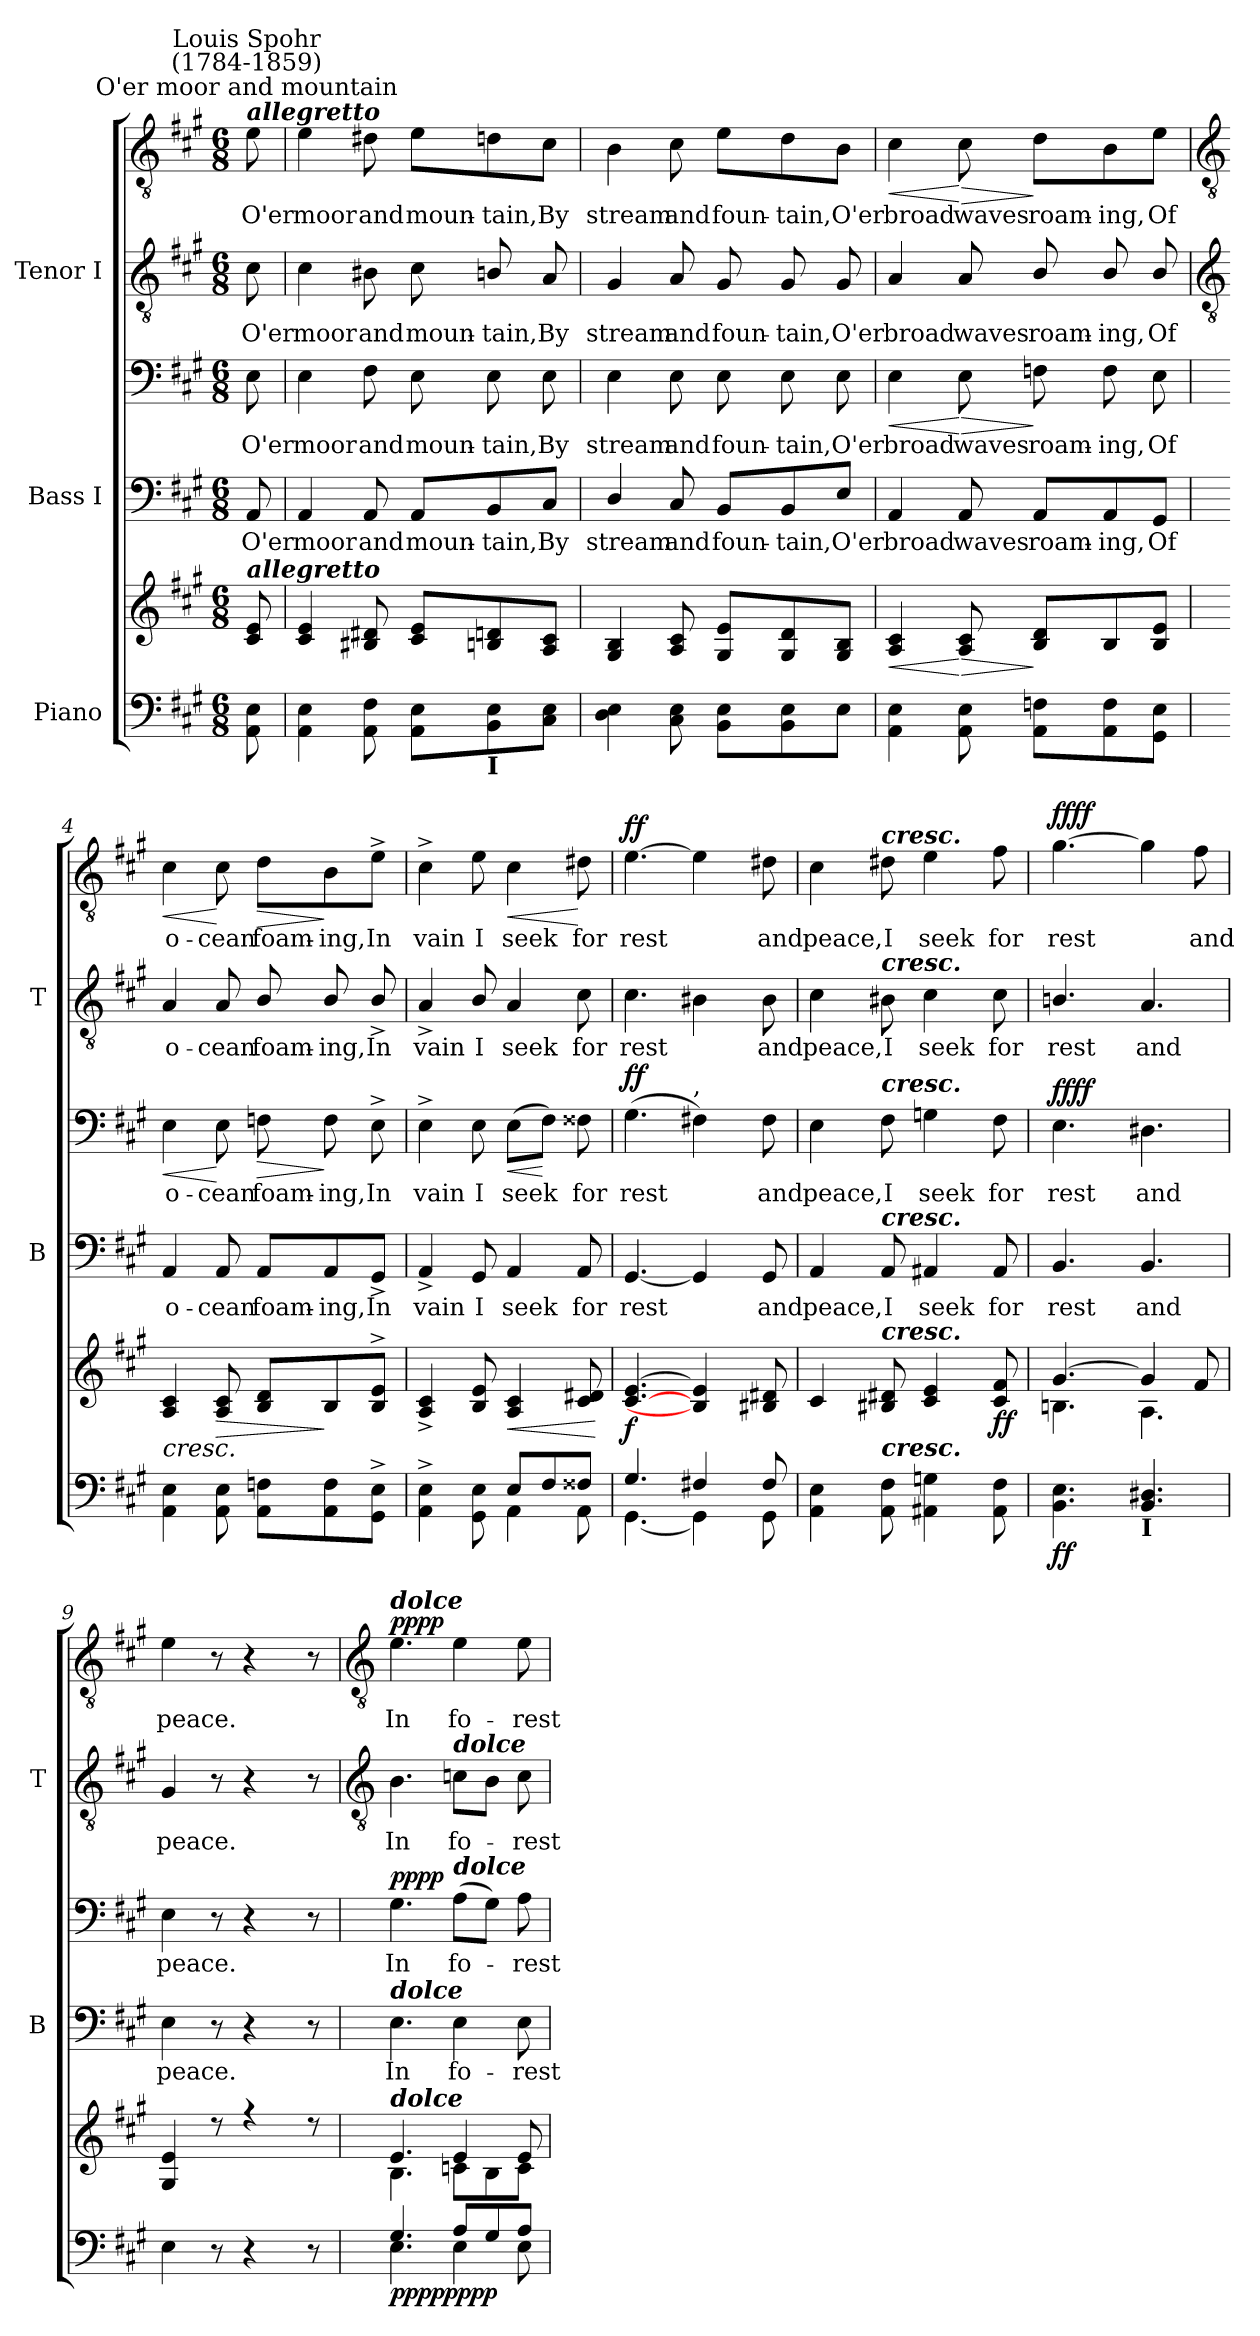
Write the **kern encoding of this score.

**kern	**kern	**dynam	**kern	**text	**kern	**text	**dynam	**kern	**text	**kern	**text	**dynam
*part3	*part3	*part3	*part2	*part2	*part2	*part2	*part2	*part1	*part1	*part1	*part1	*part1
*staff6	*staff5	*staff5/6	*staff4	*staff4	*staff3	*staff3	*staff3/4	*staff2	*staff2	*staff1	*staff1	*staff1/2
*I"Piano	*	*	*I"Bass I	*	*	*	*	*I"Tenor I	*	*	*	*
*	*	*	*I'B	*	*	*	*	*I'T	*	*	*	*
*clefF4	*clefG2	*	*clefF4	*	*clefF4	*	*	*clefGv2	*	*clefGv2	*	*
*k[f#c#g#]	*k[f#c#g#]	*	*k[f#c#g#]	*	*k[f#c#g#]	*	*	*k[f#c#g#]	*	*k[f#c#g#]	*	*
*A:	*A:	*	*A:	*	*A:	*	*	*A:	*	*A:	*	*
*M6/8	*M6/8	*	*M6/8	*	*M6/8	*	*	*M6/8	*	*M6/8	*	*
*MM69	*MM69	*	*MM69	*	*MM69	*	*	*MM69	*	*MM69	*	*
=	=	=	=	=	=	=	=	=	=	=	=	=
!	!	!	!	!	!	!	!	!	!	!LO:TX:a:Bi:t=allegretto	!	!
!	!	!	!	!	!	!	!	!	!	!LO:TX:a:cj:t=O'er moor and mountain	!	!
!	!	!	!	!	!	!	!	!	!	!LO:TX:a:cj:t=Louis Spohr\n(1784-1859)	!	!
!	!LO:TX:a:Bi:t=allegretto	!	!	!	!	!	!	!	!	!	!	!
!	!	!LO:DY:b=2	!	!LO:LY:b	!	!LO:LY:b	!	!	!LO:LY:b	!	!LO:LY:b	!
!	!	!LO:DY:n=1:b	!	!	!	!	!LO:DY:b=2	!	!	!	!	!
!	!	!	!	!	!	!	!LO:DY:n=1:b	!	!	!	!	!LO:DY:b=2
!	!	!	!	!	!	!	!	!	!	!	!	!LO:DY:n=1:b
8AA\ 8E\	8c# 8e	mf mf	8AA	O'er	8E	O'er	mf mf	8c#	O'er	8e	O'er	mf mf
=1	=1	=1	=1	=1	=1	=1	=1	=1	=1	=1	=1	=1
!	!	!	!	!LO:LY:b	!	!LO:LY:b	!	!	!LO:LY:b	!	!LO:LY:b	!
4AA\ 4E\	4c# 4e	.	4AA	moor	4E	moor	.	4c#	moor	4e	moor	.
!	!	!	!	!LO:LY:b	!	!LO:LY:b	!	!	!LO:LY:b	!	!LO:LY:b	!
8AA\ 8F#\	8B#X 8d#X	.	8AA	and	8F#	and	.	8B#X	and	8d#X	and	.
!	!	!	!	!LO:LY:b	!	!LO:LY:b	!	!	!LO:LY:b	!	!LO:LY:b	!
8AA\ 8E\L	8c# 8eL	.	8AA/L	moun-	8E	moun-	.	8c#	moun-	8e\L	moun-	.
!LO:TX:b:B:t=I	!	!	!	!	!	!	!	!	!	!	!	!
!	!	!	!	!LO:LY:b	!	!LO:LY:b	!	!	!LO:LY:b	!	!LO:LY:b	!
8BB\ 8E\	8Bn 8dn	.	8BB/	-tain,	8E	-tain,	.	8Bn/	-tain,	8dn\	-tain,	.
!	!	!	!	!LO:LY:b	!	!LO:LY:b	!	!	!LO:LY:b	!	!LO:LY:b	!
8C#\ 8E\J	8A 8c#J	.	8C#/J	By	8E	By	.	8A	By	8c#\J	By	.
=2	=2	=2	=2	=2	=2	=2	=2	=2	=2	=2	=2	=2
!	!	!	!	!LO:LY:b	!	!LO:LY:b	!	!	!LO:LY:b	!	!LO:LY:b	!
4D 4E	4G# 4B	.	4D/	stream	4E	stream	.	4G#	stream	4B	stream	.
!	!	!	!	!LO:LY:b	!	!LO:LY:b	!	!	!LO:LY:b	!	!LO:LY:b	!
8C# 8E	8A 8c#	.	8C#	and	8E	and	.	8A	and	8c#	and	.
!	!	!	!	!LO:LY:b	!	!LO:LY:b	!	!	!LO:LY:b	!	!LO:LY:b	!
8BB\ 8E\L	8G# 8eL	.	8BB/L	foun-	8E	foun-	.	8G#	foun-	8e\L	foun-	.
!	!	!	!	!LO:LY:b	!	!LO:LY:b	!	!	!LO:LY:b	!	!LO:LY:b	!
8BB\ 8E\	8G# 8d	.	8BB/	-tain,	8E	-tain,	.	8G#	-tain,	8d\	-tain,	.
!	!	!	!	!LO:LY:b	!	!LO:LY:b	!	!	!LO:LY:b	!	!LO:LY:b	!
8E\J	8G# 8BJ	.	8E/J	O'er	8E	O'er	.	8G#	O'er	8B\J	O'er	.
=3	=3	=3	=3	=3	=3	=3	=3	=3	=3	=3	=3	=3
!	!	!LO:HP:b	!	!LO:LY:b	!	!LO:LY:b	!LO:HP:b	!	!LO:LY:b	!	!LO:LY:b	!LO:HP:b
4AA\ 4E\	4A 4c#	<	4AA	broad	4E	broad	<	4A	broad	4c#	broad	<
!	!	!LO:HP:n=1:b	!	!LO:LY:b	!	!LO:LY:b	!LO:HP:n=1:b	!	!LO:LY:b	!	!LO:LY:b	!LO:HP:n=1:b
8AA\ 8E\	8A 8c#	[ >	8AA	waves	8E	waves	[ >	8A	waves	8c#	waves	[ >
!	!	!	!	!LO:LY:b	!	!LO:LY:b	!	!	!LO:LY:b	!	!LO:LY:b	!
8AA\ 8Fn\L	8B 8dL	]	8AA/L	roam-	8Fn	roam-	]	8B/	roam-	8d\L	roam-	]
!	!	!	!	!LO:LY:b	!	!LO:LY:b	!	!	!LO:LY:b	!	!LO:LY:b	!
8AA\ 8F\	8B	.	8AA/	-ing,	8F	-ing,	.	8B/	-ing,	8B\	-ing,	.
!	!	!	!	!LO:LY:b	!	!LO:LY:b	!	!	!LO:LY:b	!	!LO:LY:b	!
8GG#\ 8E\J	8B 8eJ	.	8GG#/J	Of	8E	Of	.	8B/	Of	8e\J	Of	.
!!LO:LB:g=z
=4	=4	=4	=4	=4	=4	=4	=4	=4	=4	=4	=4	=4
*	*	*	*	*	*	*	*	*clefGv2	*	*clefGv2	*	*
*^	*^	*	*	*	*	*	*	*	*	*	*	*
*	*	*	*^	*	*	*	*	*	*	*	*	*	*	*
!	!	!	!	!LO:N:vis=1	!LO:HP:b	!	!LO:LY:b	!	!LO:LY:b	!LO:HP:b	!	!LO:LY:b	!	!LO:LY:b	!LO:HP:b
4AA\ 4E\	2ryy	4A/ 4c#/	2ryy	2.ryy	<	4AA	o-	4E	o-	<	4A	o-	4c#\	o-	<
!	!	!	!	!	!LO:HP:b	!	!LO:LY:b	!	!LO:LY:b	!	!	!LO:LY:b	!	!LO:LY:b	!
8AA\ 8E\	.	8A/ 8c#/	.	.	>	8AA	-cean	8E	-cean	[	8A	-cean	8c#\	-cean	[
!	!	!	!	!	!	!	!LO:LY:b	!	!LO:LY:b	!LO:HP:b	!	!LO:LY:b	!	!LO:LY:b	!LO:HP:b
8AA\ 8Fn\L	.	8B/ 8d/L	.	.	[	8AA/L	foam-	8Fn	foam-	>	8B/	foam-	8d\L	foam-	>
!	!	!	!	!	!	!	!LO:LY:b	!	!LO:LY:b	!	!	!LO:LY:b	!	!LO:LY:b	!
8AA\ 8F\	4ryy	8B/	4ryy	.	]	8AA/	-ing,	8F	-ing,	]	8B/	-ing,	8B\	-ing,	]
!	!	!	!	!	!	!	!LO:LY:b	!	!LO:LY:b	!	!	!LO:LY:b	!	!LO:LY:b	!
8GG#\^ 8E\^J	.	8B/^ 8e/^J	.	.	.	8GG#^/J	In	8E^	In	.	8B^/	In	8e^\J	In	.
=5	=5	=5	=5	=5	=5	=5	=5	=5	=5	=5	=5	=5	=5	=5	=5
!	!	!	!	!LO:N:vis=1	!	!	!LO:LY:b	!	!LO:LY:b	!	!	!LO:LY:b	!	!LO:LY:b	!
4AA\^ 4E\^	4ryy	4A/^ 4c#/^	2ryy	2.ryy	.	4AA^	vain	4E^	vain	.	4A^	vain	4c#^\	vain	.
!	!	!	!	!	!	!	!LO:LY:b	!	!LO:LY:b	!	!	!LO:LY:b	!	!LO:LY:b	!
8GG#\ 8E\	8ryy	8B/ 8e/	.	.	.	8GG#	I	8E	I	.	8B/	I	8e\	I	.
!	!	!	!	!	!LO:HP:b	!	!LO:LY:b	!	!LO:LY:b	!LO:HP:b	!	!LO:LY:b	!	!LO:LY:b	!LO:HP:b
8E/L	4AA\	4A/ 4c#/	.	.	<	4AA	seek	(>8EL	seek	<	4A	seek	4c#\	seek	<
8F#/	.	.	4ryy	.	.	.	.	8F#J)	.	[	.	.	.	.	.
!	!	!	!	!	!	!	!LO:LY:b	!	!LO:LY:b	!	!	!LO:LY:b	!	!LO:LY:b	!
8F##X/J	8AA\	8c#/ 8d#X/	.	.	.	8AA	for	8F##X	for	.	8c#	for	8d#X\	for	[
*v	*v	*	*	*	*	*	*	*	*	*	*	*	*	*	*
*	*v	*v	*v	*	*	*	*	*	*	*	*	*	*	*
.	.	[	.	.	.	.	.	.	.	.	.	.
=6	=6	=6	=6	=6	=6	=6	=6	=6	=6	=6	=6	=6
*^	*^	*	*	*	*	*	*	*	*	*	*	*
*	*	*	*^	*	*	*	*	*	*	*	*	*	*	*
!	!	!	!	!LO:N:vis=1	!LO:DY:b	!	!LO:LY:b	!	!LO:LY:b	!LO:DY:b=2	!	!LO:LY:b	!	!LO:LY:b	!
!	!	!	!	!	!	!	!	!	!	!LO:DY:n=1:b	!	!	!	!	!LO:DY:b=2
!	!	!	!	!	!	!	!	!	!	!	!	!	!	!	!LO:DY:n=1:b
4.G#/	[4.GG#\	[4.c#/ [4.e/	2ryy	2.ryy	f	[4.GG#	rest	(>4.G#	rest	f f	4.c#	rest	[4.e\	rest	f f
!	!	!	!	!	!	!	!	!LO:TX:a:t=,	!	!	!	!	!	!	!
4F#X/	4GG#\]	4B#/] 4e/]	.	.	.	4GG#]	.	4F#X)	.	.	4B#X	.	4e\]	.	.
.	.	.	4ryy	.	.	.	.	.	.	.	.	.	.	.	.
!	!	!	!	!	!	!	!LO:LY:b	!	!LO:LY:b	!	!	!LO:LY:b	!	!LO:LY:b	!
8F#/	8GG#\	8B#/ 8d#X/	.	.	.	8GG#	and	8F#	and	.	8B#	and	8d#X\	and	.
=7	=7	=7	=7	=7	=7	=7	=7	=7	=7	=7	=7	=7	=7	=7	=7
!	!	!	!	!LO:N:vis=1	!	!	!LO:LY:b	!	!LO:LY:b	!	!	!LO:LY:b	!	!LO:LY:b	!
4AA\ 4E\	4ryy	4c#/	2ryy	2.ryy	.	4AA	peace,	4E	peace,	.	4c#	peace,	4c#\	peace,	.
!	!	!	!	!	!	!	!	!	!	!	!	!	!LO:TX:a:Bi:t=cresc.	!	!
!	!	!	!	!	!	!	!	!	!	!	!LO:TX:a:Bi:t=cresc.	!	!	!	!
!	!	!	!	!	!	!	!	!LO:TX:a:Bi:t=cresc.	!	!	!	!	!	!	!
!	!	!	!	!	!	!LO:TX:a:Bi:t=cresc.	!	!	!	!	!	!	!	!	!
!	!	!LO:TX:a:Bi:t=cresc.	!	!	!	!	!	!	!	!	!	!	!	!	!
!LO:TX:a:Bi:t=cresc.	!	!	!	!	!	!	!	!	!	!	!	!	!	!	!
!	!	!	!	!	!	!	!LO:LY:b	!	!LO:LY:b	!	!	!LO:LY:b	!	!LO:LY:b	!
8AA\ 8F#\	8ryy	8B#X/ 8d#X/	.	.	.	8AA	I	8F#	I	.	8B#X	I	8d#X\	I	.
!	!	!	!	!	!	!	!LO:LY:b	!	!LO:LY:b	!	!	!LO:LY:b	!	!LO:LY:b	!
4AA#X\ 4Gn\	4ryy	4c#/ 4e/	.	.	.	4AA#X	seek	4Gn	seek	.	4c#	seek	4e\	seek	.
.	.	.	4ryy	.	.	.	.	.	.	.	.	.	.	.	.
!	!	!	!	!	!LO:DY:b	!	!LO:LY:b	!	!LO:LY:b	!	!	!LO:LY:b	!	!LO:LY:b	!
8AA#\ 8F#\	8ryy	8c#/ 8f#/	.	.	ff	8AA#	for	8F#	for	.	8c#	for	8f#\	for	.
=8	=8	=8	=8	=8	=8	=8	=8	=8	=8	=8	=8	=8	=8	=8	=8
!	!	!	!	!LO:N:vis=1	!LO:DY:b=2	!	!LO:LY:b	!	!LO:LY:b	!LO:DY:b=2	!	!LO:LY:b	!	!LO:LY:b	!
!	!	!	!	!	!	!	!	!	!	!LO:DY:n=1:b	!	!	!	!	!LO:DY:b=2
!	!	!	!	!	!	!	!	!	!	!	!	!	!	!	!LO:DY:n=1:b
4.BB\ 4.E\	4ryy	[4.g#/	4.Bn\	2.ryy	ff	4.BB	rest	4.E	rest	ff ff	4.Bn/	rest	[4.g#\	rest	ff ff
.	2ryy	.	.	.	.	.	.	.	.	.	.	.	.	.	.
!LO:TX:b:B:t=I	!	!	!	!	!	!	!	!	!	!	!	!	!	!	!
!	!	!	!	!	!	!	!LO:LY:b	!	!LO:LY:b	!	!	!LO:LY:b	!	!	!
4.BB/ 4.D#X/	.	4g#/]	4.A\	.	.	4.BB	and	4.D#X	and	.	4.A	and	4g#\]	.	.
!	!	!	!	!	!	!	!	!	!	!	!	!	!	!LO:LY:b	!
.	.	8f#/	.	.	.	.	.	.	.	.	.	.	8f#\	and	.
=9	=9	=9	=9	=9	=9	=9	=9	=9	=9	=9	=9	=9	=9	=9	=9
!	!	!	!	!LO:N:vis=1	!	!	!LO:LY:b	!	!LO:LY:b	!	!	!LO:LY:b	!	!LO:LY:b	!
4E\	4ryy	4G#/ 4e/	2ryy	2.ryy	.	4E	peace.	4E	peace.	.	4G#	peace.	4e\	peace.	.
8r	2ryy	8r	.	.	.	8r	.	8r	.	.	8r	.	8r	.	.
4r	.	4r	.	.	.	4r	.	4r	.	.	4r	.	4r	.	.
.	.	.	4ryy	.	.	.	.	.	.	.	.	.	.	.	.
8r	.	8r	.	.	.	8r	.	8r	.	.	8r	.	8r	.	.
*	*	*v	*v	*v	*	*	*	*	*	*	*	*	*	*	*
!!LO:LB:g=z
=10	=10	=10	=10	=10	=10	=10	=10	=10	=10	=10	=10	=10	=10
*	*	*	*	*	*	*	*	*	*clefGv2	*	*clefGv2	*	*
*	*	*^	*	*	*	*	*	*	*	*	*	*	*
!	!	!	!	!	!	!	!	!	!	!	!	!LO:TX:a:Bi:t=dolce	!	!
!	!	!	!	!	!LO:TX:a:Bi:t=dolce	!	!	!	!	!	!	!	!	!
!	!	!LO:TX:a:Bi:t=dolce	!	!	!	!	!	!	!	!	!	!	!	!
!	!	!	!	!LO:DY:b=2	!	!LO:LY:b	!	!LO:LY:b	!	!	!LO:LY:b	!	!LO:LY:b	!
!	!	!	!	!LO:DY:n=1:b=2	!	!	!	!	!	!	!	!	!	!
!	!	!	!	!LO:DY:n=2:b	!	!	!	!	!	!	!	!	!	!
!	!	!	!	!LO:DY:n=3:b	!	!	!	!	!LO:DY:b=2	!	!	!	!	!
!	!	!	!	!	!	!	!	!	!LO:DY:n=1:b	!	!	!	!	!LO:DY:b=2
!	!	!	!	!	!	!	!	!	!	!	!	!	!	!LO:DY:n=1:b
4.G#/	4.E\	4.e/	4.B\	pp pp pp pp	4.E\	In	4.G#	In	pp pp	4.B	In	4.e	In	pp pp
!	!	!	!	!	!	!	!	!	!	!LO:TX:a:Bi:t=dolce	!	!	!	!
!	!	!	!	!	!	!	!LO:TX:a:Bi:t=dolce	!	!	!	!	!	!	!
!	!	!	!	!	!	!LO:LY:b	!	!LO:LY:b	!	!	!LO:LY:b	!	!LO:LY:b	!
8A/L	4E\	4e/	8cn\L	.	4E\	fo-	(>8AL	fo-	.	8cnL	fo-	4e	fo-	.
8G#/	.	.	8B\	.	.	.	8G#J)	.	.	8BJ	.	.	.	.
!	!	!	!	!	!	!LO:LY:b	!	!LO:LY:b	!	!	!LO:LY:b	!	!LO:LY:b	!
8A/J	8E\	8e/	8c\J	.	8E\	-rest	8A	rest	.	8c	rest	8e	-rest	.
*v	*v	*	*	*	*	*	*	*	*	*	*	*	*	*
*	*v	*v	*	*	*	*	*	*	*	*	*	*	*
=	=	=	=	=	=	=	=	=	=	=	=	=
*-	*-	*-	*-	*-	*-	*-	*-	*-	*-	*-	*-	*-
